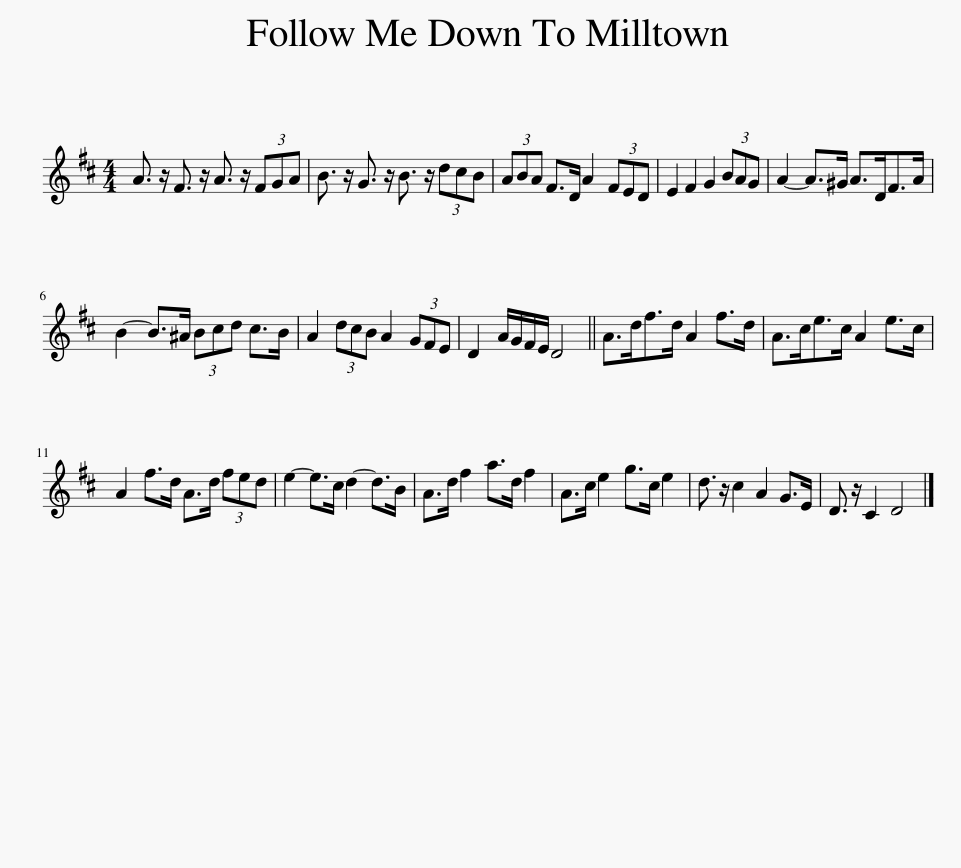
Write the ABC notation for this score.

X:1
L:1/8
M:4/4
I:linebreak $
K:D
V:1 treble
V:1
 A3/2 z/ F3/2 z/ A3/2 z/ (3FGA | B3/2 z/ G3/2 z/ B3/2 z/ (3dcB | (3ABA F>D A2 (3FED | E2 F2 G2 (3BAG | A2- A>^G A>DF>A |$ %5
 B2- B>^A (3Bcd c>B | A2 (3dcB A2 (3GFE | D2 A/G/F/E/ D4 || A>df>d A2 f>d | A>ce>c A2 e>c |$ %10
 A2 f>d A>d (3fed | e2- e>c d2- d>B | A>d f2 a>d f2 | A>c e2 g>c e2 | d3/2 z/ c2 A2 G>E | %15
 D3/2 z/ C2 D4 |] %16
